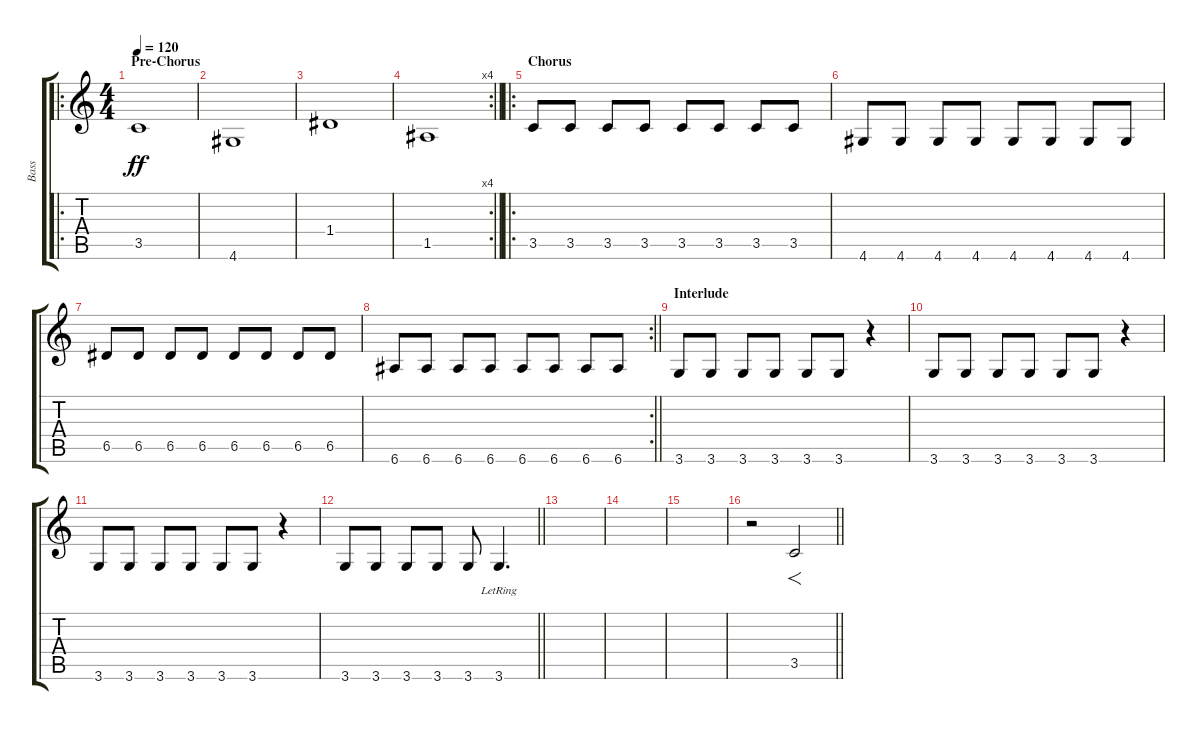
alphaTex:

\track ("Bass" "Bass") {instrument electricbassfinger}
\staff {score tabs}
\tuning (E4 B3 G3 D3 A2 E2) {hide}
\ro
\ts (4 4)
\section ("" "Pre-Chorus")
\tempo 120
\clef g2
\ks c
3.5.1{dy ff} |
4.6.1 |
1.4.1 |
\rc 4
\barLineRight lightlight
1.5.1 |
\ro
\section ("" "Chorus")
3.5.8 3.5.8 3.5.8 3.5.8 3.5.8 3.5.8 3.5.8 3.5.8 |
4.6.8 4.6.8 4.6.8 4.6.8 4.6.8 4.6.8 4.6.8 4.6.8 |
6.5.8 6.5.8 6.5.8 6.5.8 6.5.8 6.5.8 6.5.8 6.5.8 |
\rc 2
\barLineRight lightlight
6.6.8 6.6.8 6.6.8 6.6.8 6.6.8 6.6.8 6.6.8 6.6.8 |
\section ("" "Interlude")
3.6.8 3.6.8 3.6.8 3.6.8 3.6.8 3.6.8 r.4 |
3.6.8 3.6.8 3.6.8 3.6.8 3.6.8 3.6.8 r.4 |
3.6.8 3.6.8 3.6.8 3.6.8 3.6.8 3.6.8 r.4 |
\barLineRight lightlight
3.6.8 3.6.8 3.6.8 3.6.8 3.6.8 3.6{lr}.4{d} |
\section ("" "")
|
|
|
\barLineRight lightlight
r.2 3.5.2{f}
